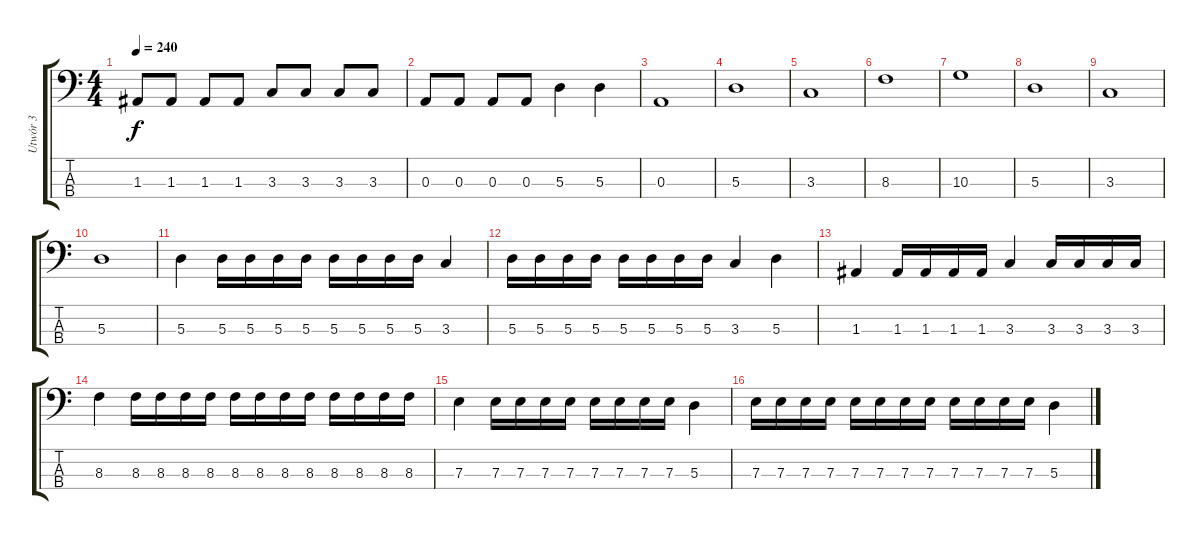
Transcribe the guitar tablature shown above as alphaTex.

\track ("Utwór 3" "Utwór 3") {instrument electricbassfinger}
\staff {score tabs}
\tuning (G2 D2 A1 E1) {hide}
\ts (4 4)
\tempo 240
\clef f4
\ks c
1.3.8{dy f} 1.3.8 1.3.8 1.3.8 3.3.8 3.3.8 3.3.8 3.3.8 |
0.3.8 0.3.8 0.3.8 0.3.8 5.3.4 5.3.4 |
0.3.1 |
5.3.1 |
3.3.1 |
8.3.1 |
10.3.1 |
5.3.1 |
3.3.1 |
5.3.1 |
5.3.4 5.3.16 5.3.16 5.3.16 5.3.16 5.3.16 5.3.16 5.3.16 5.3.16 3.3.4 |
5.3.16 5.3.16 5.3.16 5.3.16 5.3.16 5.3.16 5.3.16 5.3.16 3.3.4 5.3.4 |
1.3.4 1.3.16 1.3.16 1.3.16 1.3.16 3.3.4 3.3.16 3.3.16 3.3.16 3.3.16 |
8.3.4 8.3.16 8.3.16 8.3.16 8.3.16 8.3.16 8.3.16 8.3.16 8.3.16 8.3.16 8.3.16 8.3.16 8.3.16 |
7.3.4 7.3.16 7.3.16 7.3.16 7.3.16 7.3.16 7.3.16 7.3.16 7.3.16 5.3.4 |
7.3.16 7.3.16 7.3.16 7.3.16 7.3.16 7.3.16 7.3.16 7.3.16 7.3.16 7.3.16 7.3.16 7.3.16 5.3.4
